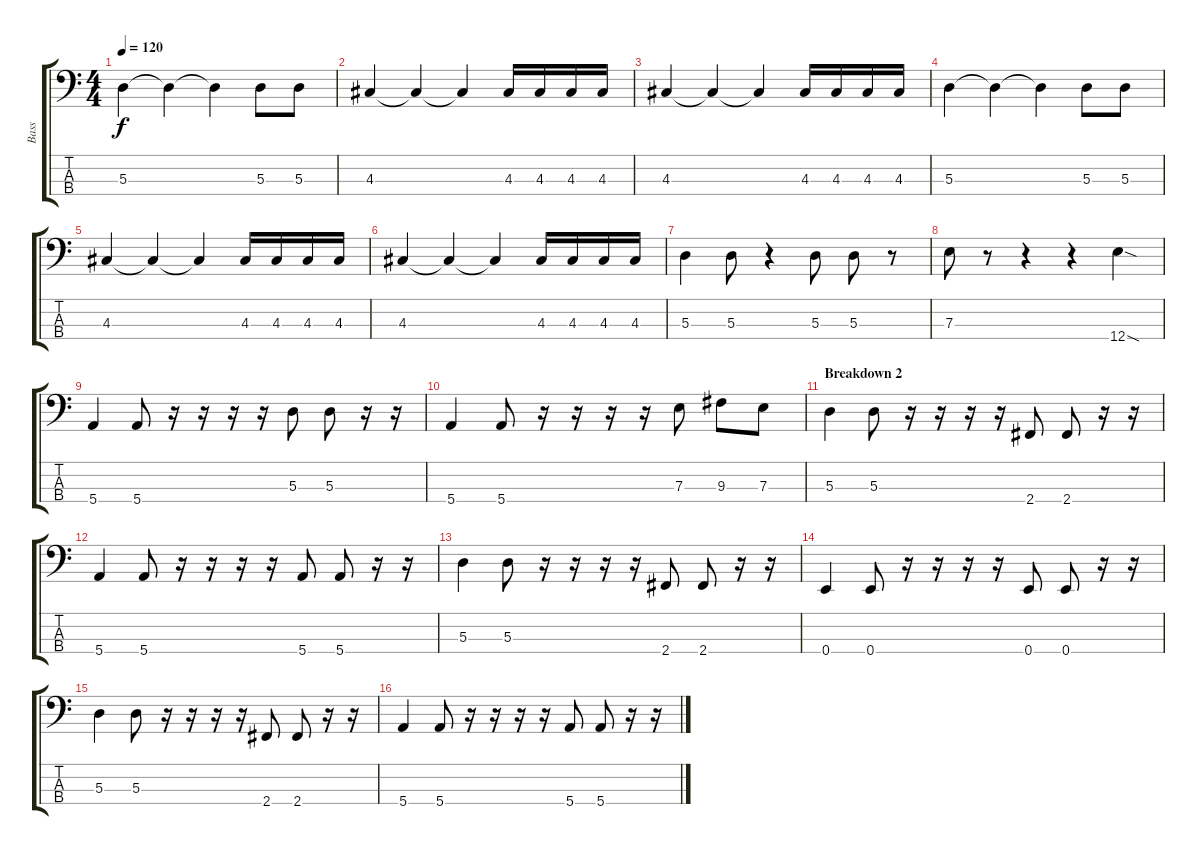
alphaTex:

\track ("Bass" "Bass") {instrument electricbasspick}
\staff {score tabs}
\tuning (G2 D2 A1 E1) {hide}
\ts (4 4)
\tempo 120
\clef f4
\ks c
5.3.4{dy f} 5.3{t}.4 5.3{t}.4 5.3.8 5.3.8 |
4.3.4 4.3{t}.4 4.3{t}.4 4.3.16 4.3.16 4.3.16 4.3.16 |
4.3.4 4.3{t}.4 4.3{t}.4 4.3.16 4.3.16 4.3.16 4.3.16 |
5.3.4 5.3{t}.4 5.3{t}.4 5.3.8 5.3.8 |
4.3.4 4.3{t}.4 4.3{t}.4 4.3.16 4.3.16 4.3.16 4.3.16 |
4.3.4 4.3{t}.4 4.3{t}.4 4.3.16 4.3.16 4.3.16 4.3.16 |
5.3.4 5.3.8 r.4 5.3.8 5.3.8 r.8 |
7.3.8 r.8 r.4 r.4 12.4{sod}.4 |
5.4.4 5.4.8 r.16 r.16 r.16 r.16 5.3.8 5.3.8 r.16 r.16 |
5.4.4 5.4.8 r.16 r.16 r.16 r.16 7.3.8 9.3.8 7.3.8 |
\section ("" "Breakdown 2")
5.3.4 5.3.8 r.16 r.16 r.16 r.16 2.4.8 2.4.8 r.16 r.16 |
5.4.4 5.4.8 r.16 r.16 r.16 r.16 5.4.8 5.4.8 r.16 r.16 |
5.3.4 5.3.8 r.16 r.16 r.16 r.16 2.4.8 2.4.8 r.16 r.16 |
0.4.4 0.4.8 r.16 r.16 r.16 r.16 0.4.8 0.4.8 r.16 r.16 |
5.3.4 5.3.8 r.16 r.16 r.16 r.16 2.4.8 2.4.8 r.16 r.16 |
5.4.4 5.4.8 r.16 r.16 r.16 r.16 5.4.8 5.4.8 r.16 r.16
